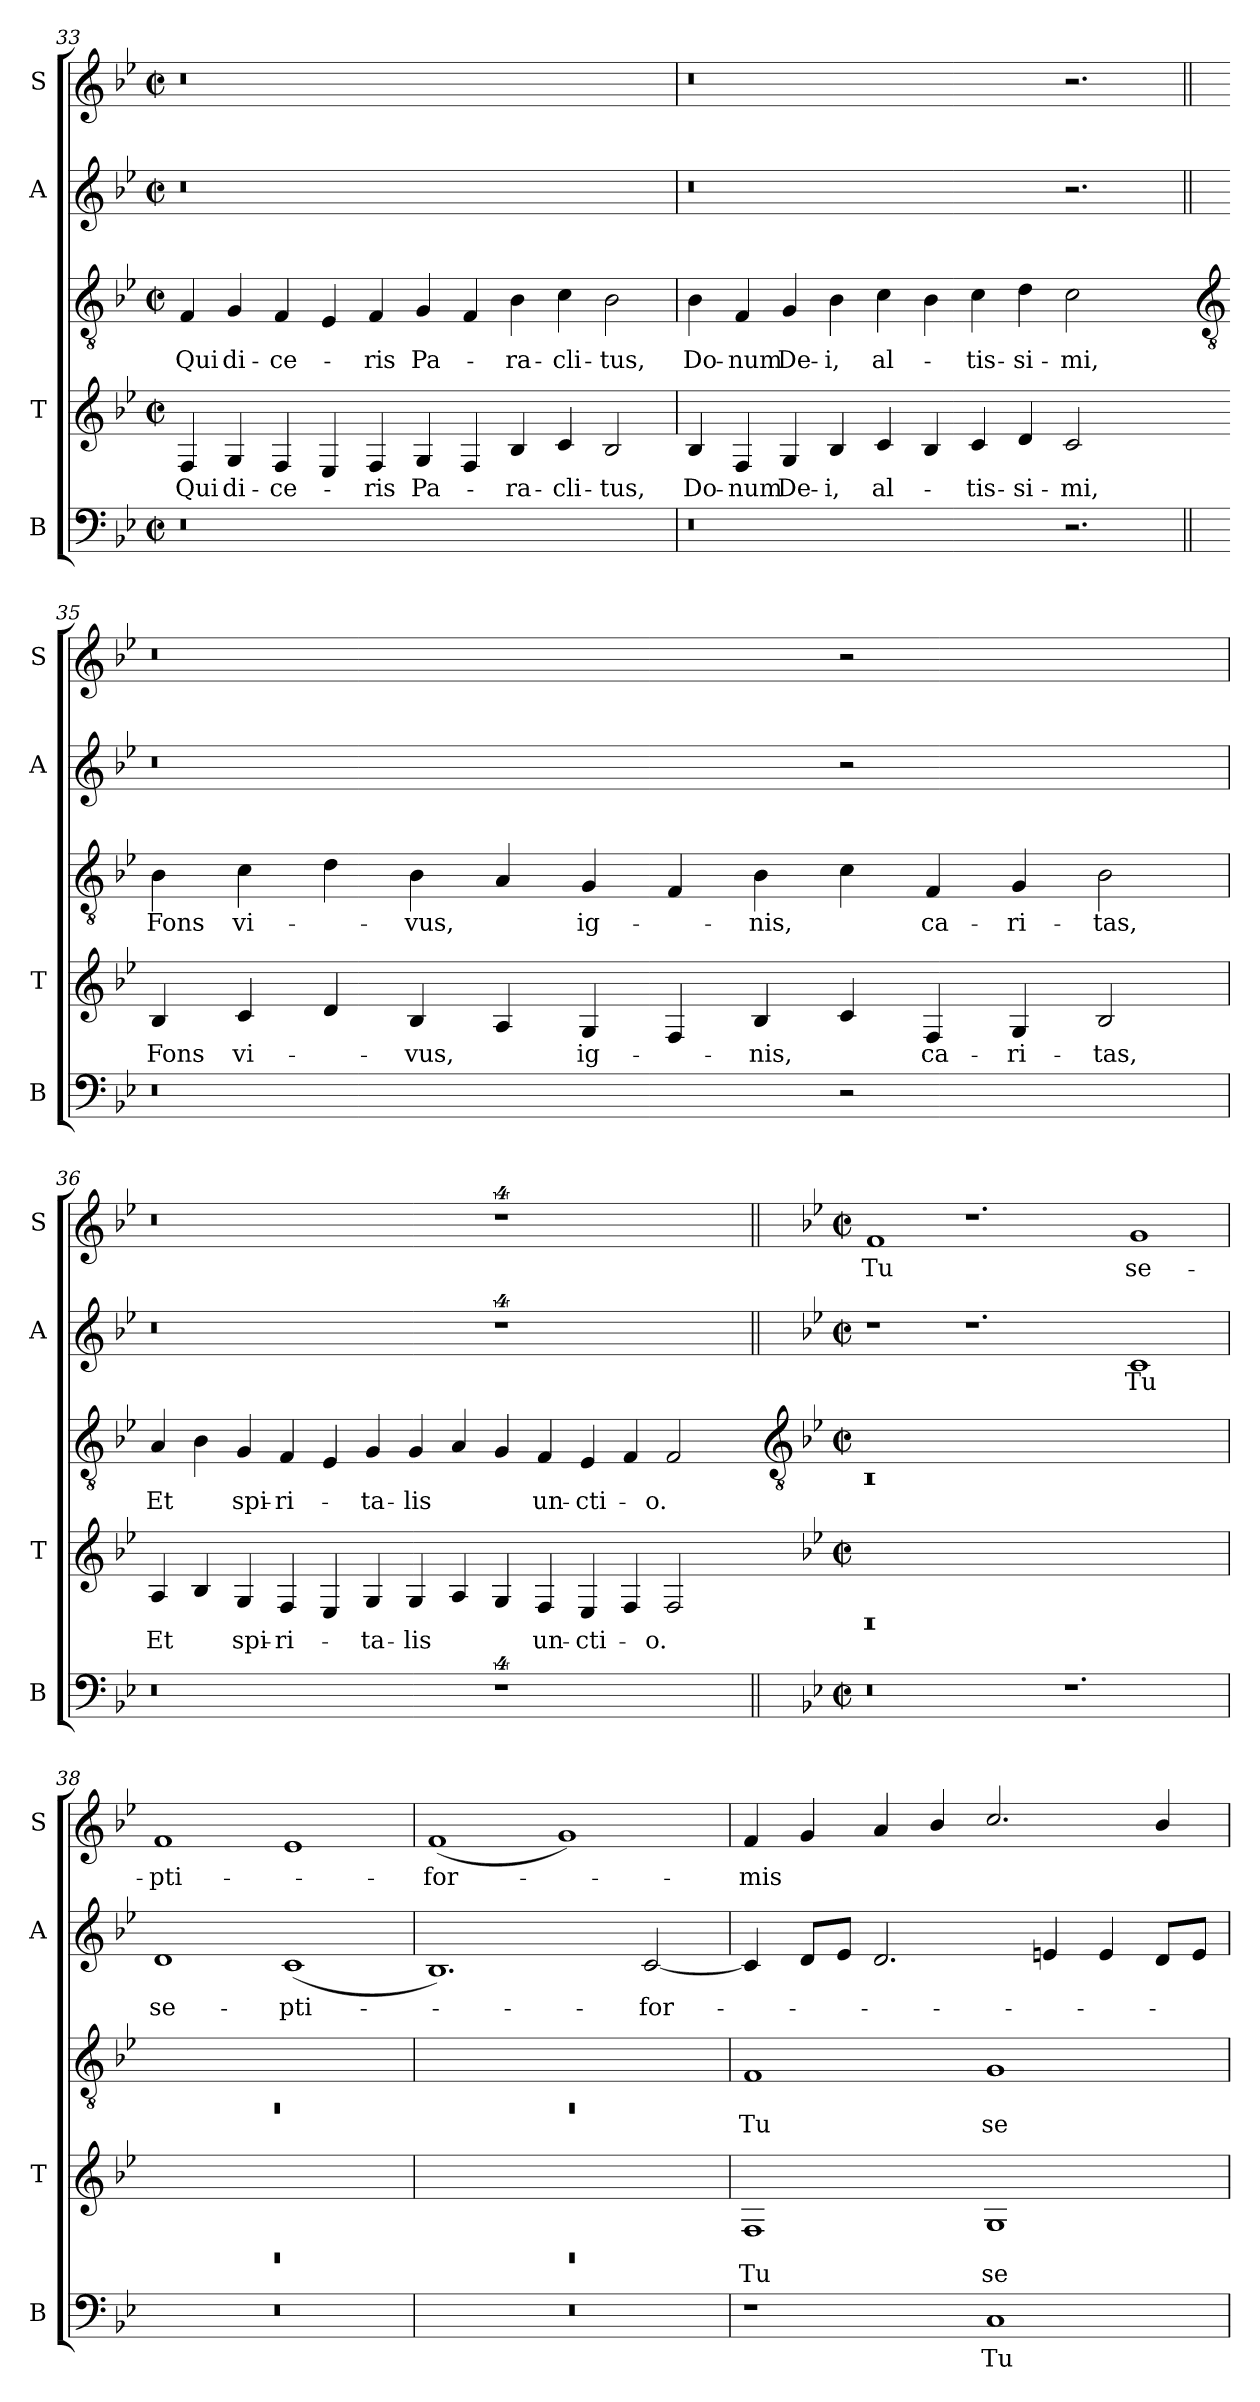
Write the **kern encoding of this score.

**kern	**text	**kern	**text	**kern	**text	**kern	**text	**kern	**text
*part4	*part4	*part3	*part3	*part3	*part3	*part2	*part2	*part1	*part1
*staff5	*staff5	*staff4	*staff4	*staff3	*staff3	*staff2	*staff2	*staff1	*staff1
*I"B	*	*I"T	*	*	*	*I"A	*	*I"S	*
*I'B	*	*I'T	*	*	*	*I'A	*	*I'S	*
!!LO:LB:g=z
*clefF4	*	*	*	*clefGv2	*	*clefG2	*	*clefG2	*
*k[b-e-]	*	*k[b-e-]	*	*k[b-e-]	*	*k[b-e-]	*	*k[b-e-]	*
*B-:	*	*B-:	*	*B-:	*	*B-:	*	*B-:	*
*M4/2	*	*M4/2	*	*M4/2	*	*M4/2	*	*M4/2	*
*met(c|)	*	*met(c|)	*	*met(c|)	*	*met(c|)	*	*met(c|)	*
=33	=33	=33	=33	=33	=33	=33	=33	=33	=33
!	!	!	!LO:LY:b	!	!LO:LY:b	!	!	!	!
0r	.	4F	Qui	4F	Qui	0r	.	0r	.
!	!	!	!LO:LY:b	!	!LO:LY:b	!	!	!	!
.	.	4G	di-	4G	di-	.	.	.	.
!	!	!	!LO:LY:b	!	!LO:LY:b	!	!	!	!
.	.	4F	-ce-	4F	-ce-	.	.	.	.
.	.	4E-	.	4E-	.	.	.	.	.
!	!	!	!LO:LY:b	!	!LO:LY:b	!	!	!	!
.	.	4F	ris	4F	ris	.	.	.	.
!	!	!	!LO:LY:b	!	!LO:LY:b	!	!	!	!
.	.	4G	Pa-	4G	Pa-	.	.	.	.
.	.	4F	.	4F	.	.	.	.	.
!	!	!	!LO:LY:b	!	!LO:LY:b	!	!	!	!
.	.	4B-	ra-	4B-	ra-	.	.	.	.
!	!	!	!LO:LY:b	!	!LO:LY:b	!	!	!	!
2.ryy	.	4c	-cli-	4c	-cli-	2.ryy	.	2.ryy	.
!	!	!	!LO:LY:b	!	!LO:LY:b	!	!	!	!
.	.	2B-	-tus,	2B-	-tus,	.	.	.	.
=34	=34	=34	=34	=34	=34	=34	=34	=34	=34
!	!	!	!LO:LY:b	!	!LO:LY:b	!	!	!	!
0r	.	4B-	Do-	4B-	Do-	0r	.	0r	.
!	!	!	!LO:LY:b	!	!LO:LY:b	!	!	!	!
.	.	4F	-num	4F	-num	.	.	.	.
!	!	!	!LO:LY:b	!	!LO:LY:b	!	!	!	!
.	.	4G	De-	4G	De-	.	.	.	.
!	!	!	!LO:LY:b	!	!LO:LY:b	!	!	!	!
.	.	4B-	-i,	4B-	-i,	.	.	.	.
!	!	!	!LO:LY:b	!	!LO:LY:b	!	!	!	!
.	.	4c	al-	4c	al-	.	.	.	.
.	.	4B-	.	4B-	.	.	.	.	.
!	!	!	!LO:LY:b	!	!LO:LY:b	!	!	!	!
.	.	4c	tis-	4c	tis-	.	.	.	.
!	!	!	!LO:LY:b	!	!LO:LY:b	!	!	!	!
.	.	4d	-si-	4d	-si-	.	.	.	.
!	!	!	!LO:LY:b	!	!LO:LY:b	!	!	!	!
2.r	.	2c	-mi,	2c	-mi,	2.r	.	2.r	.
.	.	4ryy	.	4ryy	.	.	.	.	.
!!LO:LB:g=z
=35||	=35||	=35-	=35||	=35-	=35||	=35||	=35||	=35||	=35||
*	*	*	*	*clefGv2	*	*	*	*	*
!	!	!	!LO:LY:b	!	!LO:LY:b	!	!	!	!
0r	.	4B-	Fons	4B-	Fons	0r	.	0r	.
!	!	!	!LO:LY:b	!	!LO:LY:b	!	!	!	!
.	.	4c	vi-	4c	vi-	.	.	.	.
.	.	4d	.	4d	.	.	.	.	.
!	!	!	!LO:LY:b	!	!LO:LY:b	!	!	!	!
.	.	4B-	vus,	4B-	vus,	.	.	.	.
.	.	4A	.	4A	.	.	.	.	.
!	!	!	!LO:LY:b	!	!LO:LY:b	!	!	!	!
.	.	4G	ig-	4G	ig-	.	.	.	.
.	.	4F	.	4F	.	.	.	.	.
!	!	!	!LO:LY:b	!	!LO:LY:b	!	!	!	!
.	.	4B-	nis,	4B-	nis,	.	.	.	.
2r	.	4c	.	4c	.	2r	.	2r	.
!	!	!	!LO:LY:b	!	!LO:LY:b	!	!	!	!
.	.	4F	ca-	4F	ca-	.	.	.	.
!	!	!	!LO:LY:b	!	!LO:LY:b	!	!	!	!
2.ryy	.	4G	-ri-	4G	-ri-	2.ryy	.	2.ryy	.
!	!	!	!LO:LY:b	!	!LO:LY:b	!	!	!	!
.	.	2B-	-tas,	2B-	-tas,	.	.	.	.
=36	=36	=36	=36	=36	=36	=36	=36	=36	=36
!	!	!	!LO:LY:b	!	!LO:LY:b	!	!	!	!
0r	.	4A	Et	4A	Et	0r	.	0r	.
.	.	4B-	.	4B-	.	.	.	.	.
!	!	!	!LO:LY:b	!	!LO:LY:b	!	!	!	!
.	.	4G	spi-	4G	spi-	.	.	.	.
!	!	!	!LO:LY:b	!	!LO:LY:b	!	!	!	!
.	.	4F	-ri-	4F	-ri-	.	.	.	.
.	.	4E-	.	4E-	.	.	.	.	.
!	!	!	!LO:LY:b	!	!LO:LY:b	!	!	!	!
.	.	4G	ta-	4G	ta-	.	.	.	.
!	!	!	!LO:LY:b	!	!LO:LY:b	!	!	!	!
.	.	4G	-lis	4G	-lis	.	.	.	.
.	.	4A	.	4A	.	.	.	.	.
4%5r	.	4G	.	4G	.	4%5r	.	4%5r	.
!	!	!	!LO:LY:b	!	!LO:LY:b	!	!	!	!
.	.	4F	un-	4F	un-	.	.	.	.
!	!	!	!LO:LY:b	!	!LO:LY:b	!	!	!	!
.	.	4E-	-cti-	4E-	-cti-	.	.	.	.
.	.	4F	.	4F	.	.	.	.	.
!	!	!	!LO:LY:b	!	!LO:LY:b	!	!	!	!
.	.	2F	o.	2F	o.	.	.	.	.
4ryy	.	.	.	.	.	4ryy	.	4ryy	.
!!LO:LB:g=z
=37||	=37||	=37-	=37||	=37-	=37||	=37||	=37||	=37||	=37||
*	*	*	*	*clefGv2	*	*	*	*	*
*k[b-e-]	*	*	*	*	*	*k[b-e-]	*	*k[b-e-]	*
*B-:	*	*	*	*	*	*B-:	*	*B-:	*
*M4/2	*	*M4/2	*	*M4/2	*	*M4/2	*	*M4/2	*
*met(c|)	*	*met(c|)	*	*met(c|)	*	*met(c|)	*	*met(c|)	*
!	!	!	!	!	!	!	!	!	!LO:LY:b
0r	.	0rBB	.	0rBB	.	1r	.	1f	Tu
.	.	.	.	.	.	1.r	.	1.r	.
1.r	.	1.ryy	.	1.ryy	.	.	.	.	.
!	!	!	!	!	!	!	!LO:LY:b	!	!LO:LY:b
.	.	.	.	.	.	1c	Tu	1g	se-
=38	=38	=38	=38	=38	=38	=38	=38	=38	=38
!	!	!	!	!	!	!	!LO:LY:b	!	!LO:LY:b
0r	.	0rBB	.	0rBB	.	1d	se-	1f	-pti-
!	!	!	!	!	!	!	!LO:LY:b	!	!
.	.	.	.	.	.	(<1c	-pti-	1e-	.
=39	=39	=39	=39	=39	=39	=39	=39	=39	=39
!	!	!	!	!	!	!	!	!	!LO:LY:b
0r	.	0rBB	.	0rBB	.	1.B-)	.	(<1f	for-
.	.	.	.	.	.	.	.	1g)	.
!	!	!	!	!	!	!	!LO:LY:b	!	!
.	.	.	.	.	.	[2c	for-	.	.
=40	=40	=40	=40	=40	=40	=40	=40	=40	=40
!	!	!	!LO:LY:b	!	!LO:LY:b	!	!	!	!LO:LY:b
1r	.	1F	Tu	1F	Tu	4c]	.	4f	mis
.	.	.	.	.	.	8dL	.	4g/	.
.	.	.	.	.	.	8e-J	.	.	.
.	.	.	.	.	.	2.d	.	4a	.
.	.	.	.	.	.	.	.	4b-/	.
!	!LO:LY:b	!	!LO:LY:b	!	!LO:LY:b	!	!	!	!
1C	Tu	1G	se-	1G	se-	.	.	2.cc/	.
.	.	.	.	.	.	4en	.	.	.
.	.	.	.	.	.	4e	.	.	.
.	.	.	.	.	.	8dL	.	4b-/	.
.	.	.	.	.	.	8eJ	.	.	.
=	=	=	=	=	=	=	=	=	=
*-	*-	*-	*-	*-	*-	*-	*-	*-	*-
